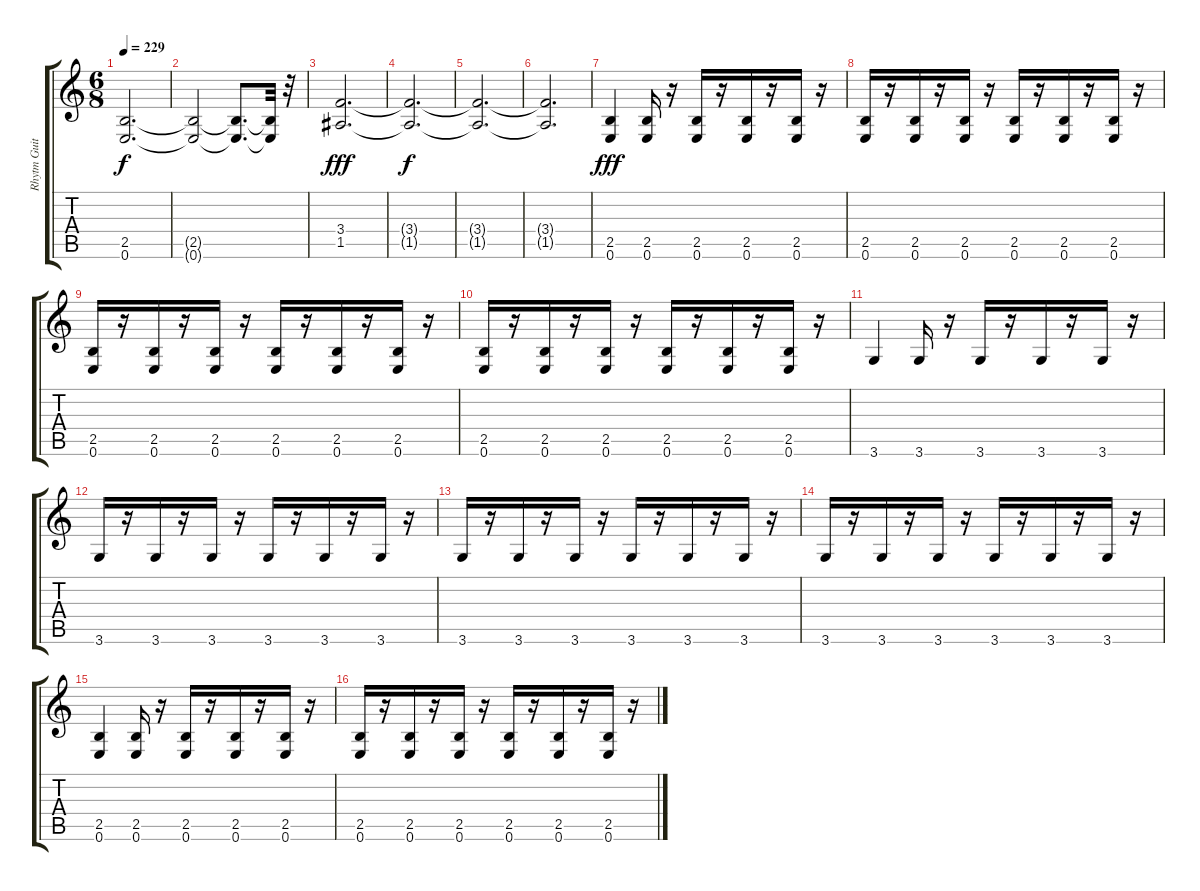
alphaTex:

\track ("Rhytm Guitar1" "Rhytm Guit") {instrument overdrivenguitar}
\staff {score tabs}
\tuning (E4 B3 G3 D3 A2 E2) {hide}
\ts (6 8)
\tempo 229
\clef g2
\ks c
(2.5{t} 0.6{t}).2{d dy f} |
(2.5{t} 0.6{t}).2 (2.5{t} 0.6{t}).8{d} (2.5{t} 0.6{t}).32 r.32 |
(3.4 1.5).2{d dy fff} |
(3.4{t} 1.5{t}).2{d dy f} |
(3.4{t} 1.5{t}).2{d} |
(3.4{t} 1.5{t}).2{d} |
(2.5 0.6).4{dy fff} (2.5 0.6).16 r.16 (2.5 0.6).16 r.16 (2.5 0.6).16 r.16 (2.5 0.6).16 r.16 |
(2.5 0.6).16 r.16 (2.5 0.6).16 r.16 (2.5 0.6).16 r.16 (2.5 0.6).16 r.16 (2.5 0.6).16 r.16 (2.5 0.6).16 r.16 |
(2.5 0.6).16 r.16 (2.5 0.6).16 r.16 (2.5 0.6).16 r.16 (2.5 0.6).16 r.16 (2.5 0.6).16 r.16 (2.5 0.6).16 r.16 |
(2.5 0.6).16 r.16 (2.5 0.6).16 r.16 (2.5 0.6).16 r.16 (2.5 0.6).16 r.16 (2.5 0.6).16 r.16 (2.5 0.6).16 r.16 |
3.6.4 3.6.16 r.16 3.6.16 r.16 3.6.16 r.16 3.6.16 r.16 |
3.6.16 r.16 3.6.16 r.16 3.6.16 r.16 3.6.16 r.16 3.6.16 r.16 3.6.16 r.16 |
3.6.16 r.16 3.6.16 r.16 3.6.16 r.16 3.6.16 r.16 3.6.16 r.16 3.6.16 r.16 |
3.6.16 r.16 3.6.16 r.16 3.6.16 r.16 3.6.16 r.16 3.6.16 r.16 3.6.16 r.16 |
(2.5 0.6).4 (2.5 0.6).16 r.16 (2.5 0.6).16 r.16 (2.5 0.6).16 r.16 (2.5 0.6).16 r.16 |
(2.5 0.6).16 r.16 (2.5 0.6).16 r.16 (2.5 0.6).16 r.16 (2.5 0.6).16 r.16 (2.5 0.6).16 r.16 (2.5 0.6).16 r.16
